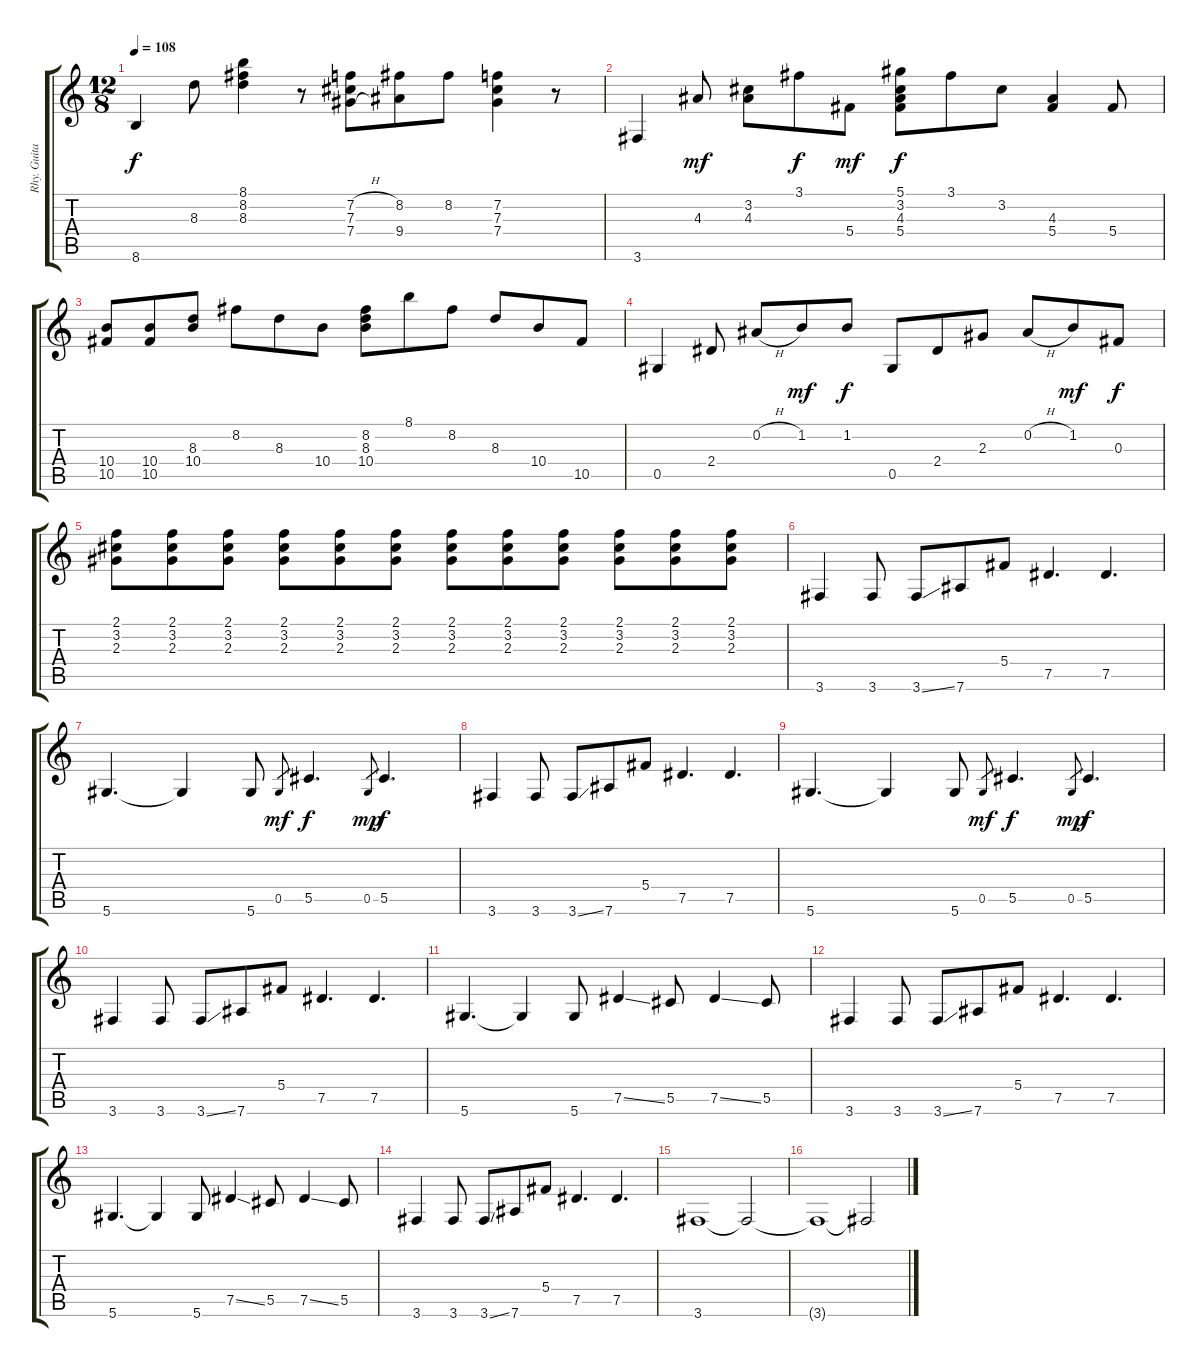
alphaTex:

\track ("Rhy. Guitar I" "Rhy. Guita") {instrument acousticguitarsteel}
\staff {score tabs}
\tuning (Eb4 Bb3 Gb3 Db3 Ab2 Eb2) {hide}
\ts (12 8)
\tempo 108
\clef g2
\ks c
8.6.4{dy f} 8.3.8 (8.1 8.2 8.3).4 r.8 (7.2{h} 7.3 7.4{h}).8 (8.2 9.4).8 8.2.8 (7.2 7.3 7.4).4 r.8 |
3.6.4 4.3.8{dy mf} (3.2 4.3).8 3.1.8{dy f} 5.4.8{dy mf} (5.1 3.2 4.3 5.4).8{dy f} 3.1.8 3.2.8 (4.3 5.4).4 5.4.8 |
(10.4 10.5).8 (10.4 10.5).8 (8.3 10.4).8 8.2.8 8.3.8 10.4.8 (8.2 8.3 10.4).8 8.1.8 8.2.8 8.3.8 10.4.8 10.5.8 |
0.5.4 2.4.8 0.2{h}.8 1.2.8{dy mf} 1.2.8{dy f} 0.5.8 2.4.8 2.3.8 0.2{h}.8 1.2.8{dy mf} 0.3.8{dy f} |
(2.1 3.2 2.3).8 (2.1 3.2 2.3).8 (2.1 3.2 2.3).8 (2.1 3.2 2.3).8 (2.1 3.2 2.3).8 (2.1 3.2 2.3).8 (2.1 3.2 2.3).8 (2.1 3.2 2.3).8 (2.1 3.2 2.3).8 (2.1 3.2 2.3).8 (2.1 3.2 2.3).8 (2.1 3.2 2.3).8 |
3.6.4 3.6.8 3.6{ss}.8 7.6.8 5.4.8 7.5.4{d} 7.5.4{d} |
5.6.4{d} 5.6{t}.4 5.6.8 0.5.8{gr dy mf} 5.5.4{d dy f} 0.5.8{gr dy mp} 5.5.4{d dy f} |
3.6.4 3.6.8 3.6{ss}.8 7.6.8 5.4.8 7.5.4{d} 7.5.4{d} |
5.6.4{d} 5.6{t}.4 5.6.8 0.5.8{gr dy mf} 5.5.4{d dy f} 0.5.8{gr dy mp} 5.5.4{d dy f} |
3.6.4 3.6.8 3.6{ss}.8 7.6.8 5.4.8 7.5.4{d} 7.5.4{d} |
5.6.4{d} 5.6{t}.4 5.6.8 7.5{ss}.4 5.5.8 7.5{ss}.4 5.5.8 |
3.6.4 3.6.8 3.6{ss}.8 7.6.8 5.4.8 7.5.4{d} 7.5.4{d} |
5.6.4{d} 5.6{t}.4 5.6.8 7.5{ss}.4 5.5.8 7.5{ss}.4 5.5.8 |
3.6.4 3.6.8 3.6{ss}.8 7.6.8 5.4.8 7.5.4{d} 7.5.4{d} |
3.6.1 3.6{t}.2 |
3.6{t}.1 3.6{t}.2
